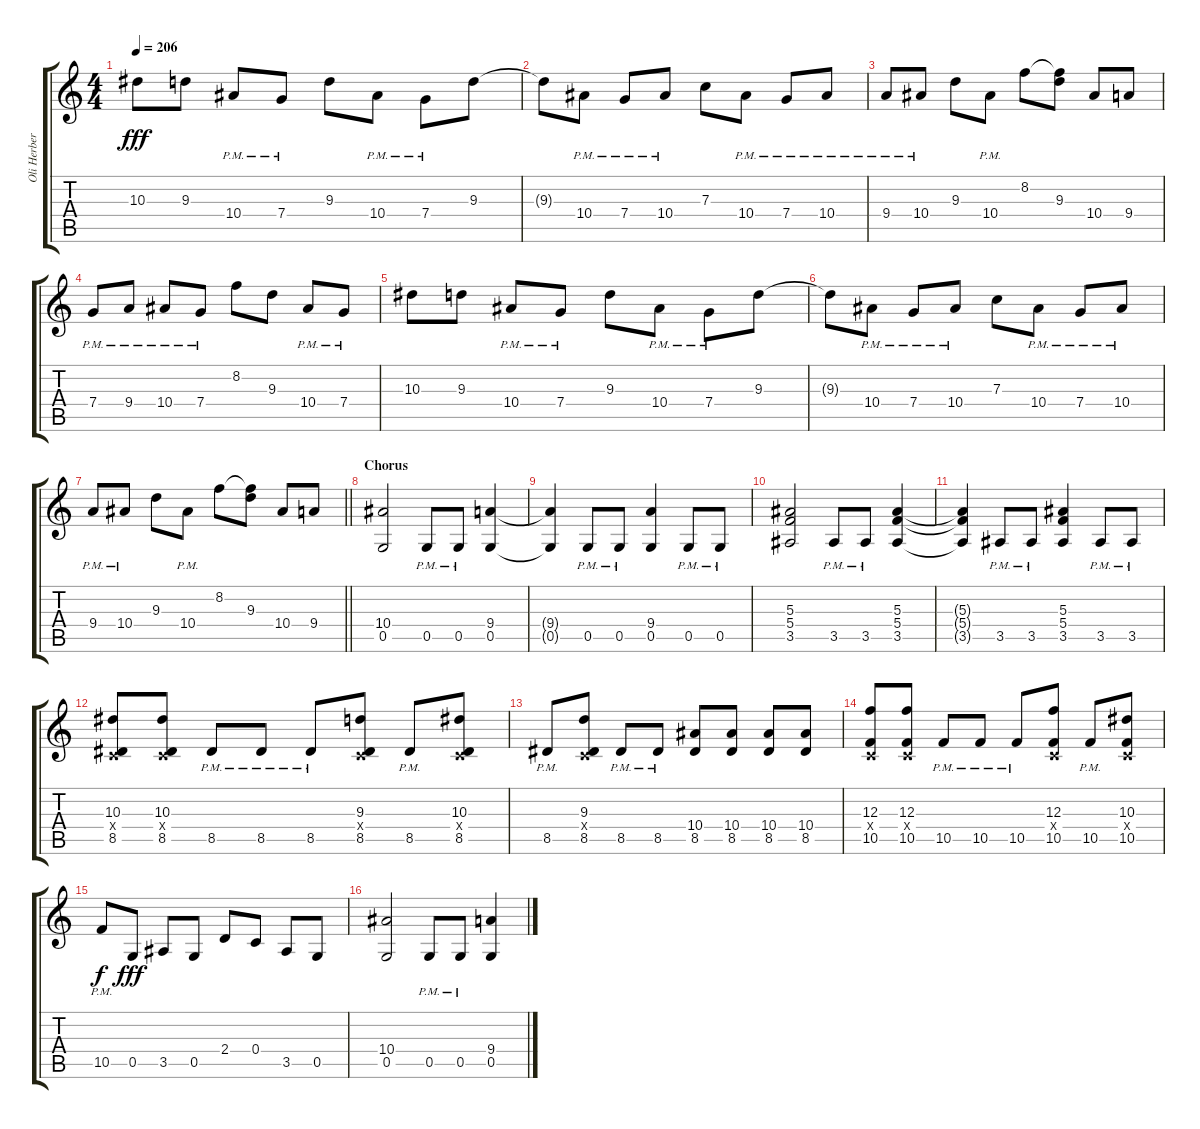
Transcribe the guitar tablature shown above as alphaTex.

\track ("Oli Herbert" "Oli Herber") {instrument overdrivenguitar}
\staff {score tabs}
\tuning (D4 A3 F3 C3 G2 D2) {hide}
\ts (4 4)
\tempo 206
\clef g2
\ks c
10.3.8{dy fff} 9.3.8 10.4{pm}.8 7.4{pm}.8 9.3.8 10.4{pm}.8 7.4{pm}.8 9.3.8 |
9.3{t}.8 10.4{pm}.8 7.4{pm}.8 10.4{pm}.8 7.3.8 10.4{pm}.8 7.4{pm}.8 10.4{pm}.8 |
9.4{pm}.8 10.4{pm}.8 9.3.8 10.4{pm}.8 8.2.8 (8.2{t} 9.3).8 10.4.8 9.4.8 |
7.4{pm}.8 9.4{pm}.8 10.4{pm}.8 7.4{pm}.8 8.2.8 9.3.8 10.4{pm}.8 7.4{pm}.8 |
10.3.8 9.3.8 10.4{pm}.8 7.4{pm}.8 9.3.8 10.4{pm}.8 7.4{pm}.8 9.3.8 |
9.3{t}.8 10.4{pm}.8 7.4{pm}.8 10.4{pm}.8 7.3.8 10.4{pm}.8 7.4{pm}.8 10.4{pm}.8 |
\barLineRight lightlight
9.4{pm}.8 10.4{pm}.8 9.3.8 10.4{pm}.8 8.2.8 (8.2{t} 9.3).8 10.4.8 9.4.8 |
\section ("" "Chorus")
(10.4 0.5).2 0.5{pm}.8 0.5{pm}.8 (9.4 0.5).4 |
(9.4{t} 0.5{t}).4 0.5{pm}.8 0.5{pm}.8 (9.4 0.5).4 0.5{pm}.8 0.5{pm}.8 |
(5.3 5.4 3.5).2 3.5{pm}.8 3.5{pm}.8 (5.3 5.4 3.5).4 |
(5.3{t} 5.4{t} 3.5{t}).4 3.5{pm}.8 3.5{pm}.8 (5.3 5.4 3.5).4 3.5{pm}.8 3.5{pm}.8 |
(10.3 0.4{x} 8.5).8 (10.3 0.4{x} 8.5).8 8.5{pm}.8 8.5{pm}.8 8.5{pm}.8 (9.3 0.4{x} 8.5).8 8.5{pm}.8 (10.3 0.4{x} 8.5).8 |
8.5{pm}.8 (9.3 0.4{x} 8.5).8 8.5{pm}.8 8.5{pm}.8 (10.4 8.5).8 (10.4 8.5).8 (10.4 8.5).8 (10.4 8.5).8 |
(12.3 0.4{x} 10.5).8 (12.3 0.4{x} 10.5).8 10.5{pm}.8 10.5{pm}.8 10.5{pm}.8 (12.3 0.4{x} 10.5).8 10.5{pm}.8 (10.3 0.4{x} 10.5).8 |
10.5{pm}.8{dy f} 0.5.8{dy fff} 3.5.8 0.5.8 2.4.8 0.4.8 3.5.8 0.5.8 |
(10.4 0.5).2 0.5{pm}.8 0.5{pm}.8 (9.4 0.5).4
